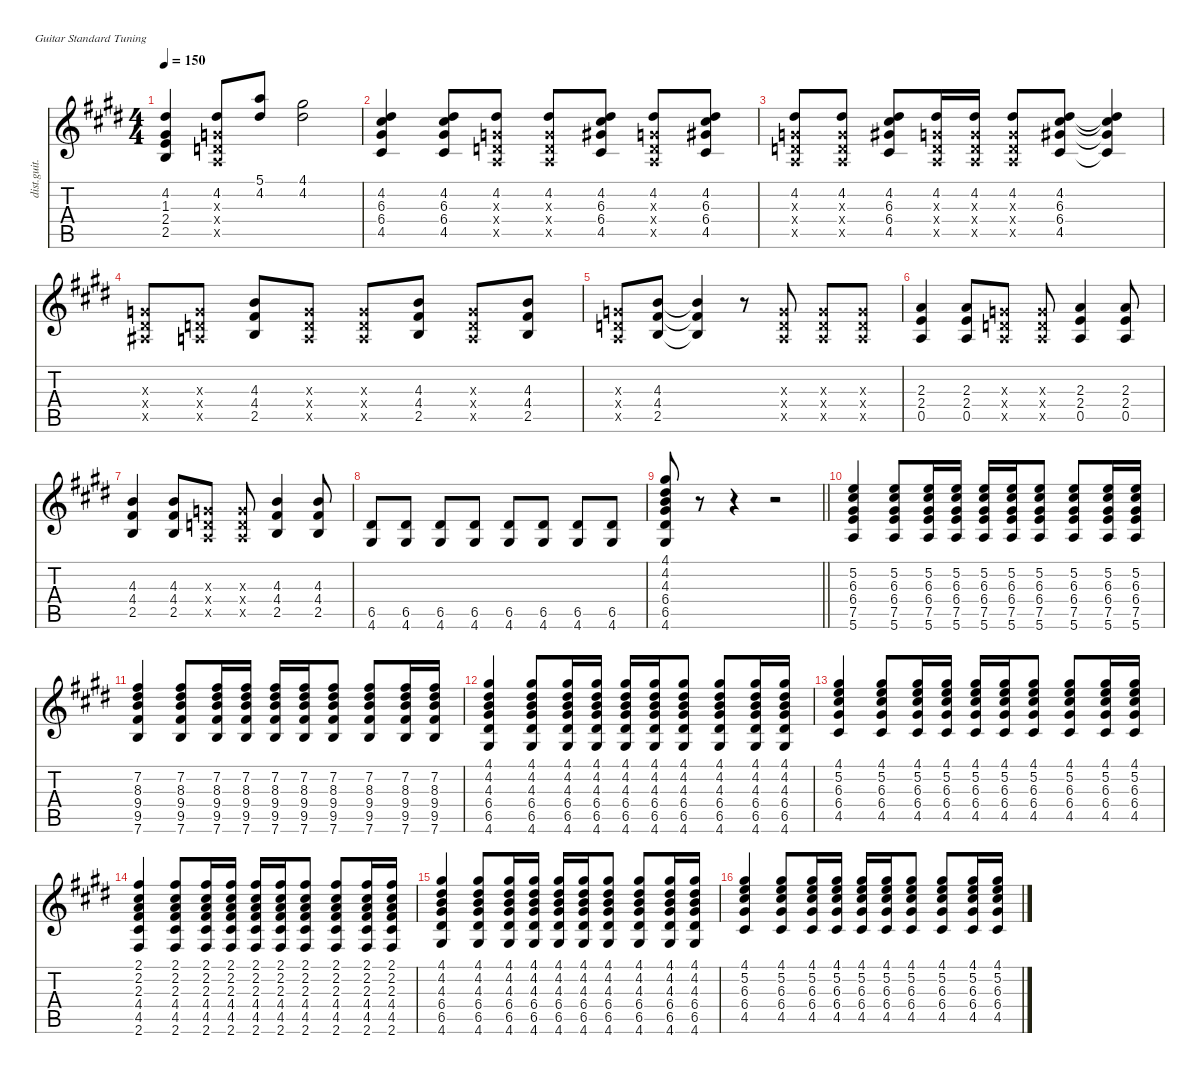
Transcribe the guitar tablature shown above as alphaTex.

\defaultSystemsLayout 4
\hideDynamics
\bracketExtendMode nobrackets
\track ("(Rhythm Guitar)" "dist.guit.") {instrument distortionguitar}
\staff {score tabs}
\tuning (E4 B3 G3 D3 A2 E2)
\ts (4 4)
\tempo 150
\clef g2
\ks c#minor
(1.3{t acc #} 2.4{t acc forcenatural} 2.5{t acc forcenatural} 4.2{acc #}).4{dy f} (0.3{x acc forcenatural} 0.4{x acc forcenatural} 0.5{x acc forcenatural} 4.2{acc #}).8 (5.1{acc forcenatural} 4.2{acc #}).8 (4.1{acc #} 4.2{acc #}).2 |
(6.3{acc #} 6.4{acc #} 4.5{acc #} 4.2{acc #}).4 (6.3{acc #} 6.4{acc #} 4.5{acc #} 4.2{acc #}).8 (0.3{x acc forcenatural} 0.4{x acc forcenatural} 0.5{x acc forcenatural} 4.2{acc #}).8 (0.3{x acc forcenatural} 0.4{x acc forcenatural} 0.5{x acc forcenatural} 4.2{acc #}).8 (6.3{acc #} 6.4{acc #} 4.5{acc #} 4.2{acc #}).8 (0.3{x acc forcenatural} 0.4{x acc forcenatural} 0.5{x acc forcenatural} 4.2{acc #}).8 (6.3{acc #} 6.4{acc #} 4.5{acc #} 4.2{acc #}).8 |
(0.3{x acc forcenatural} 0.4{x acc forcenatural} 0.5{x acc forcenatural} 4.2{acc #}).8 (0.3{x acc forcenatural} 0.4{x acc forcenatural} 0.5{x acc forcenatural} 4.2{acc #}).8 (6.3{acc #} 6.4{acc #} 4.5{acc #} 4.2{acc #}).8 (0.3{x acc forcenatural} 0.4{x acc forcenatural} 0.5{x acc forcenatural} 4.2{acc #}).16 (0.3{x acc forcenatural} 0.4{x acc forcenatural} 0.5{x acc forcenatural} 4.2{acc #}).16 (0.3{x acc forcenatural} 0.4{x acc forcenatural} 0.5{x acc forcenatural} 4.2{acc #}).8 (6.3{acc #} 6.4{acc #} 4.5{acc #} 4.2{acc #}).8 (4.2{t acc #} 6.3{t acc #} 6.4{t acc #} 4.5{t acc #}).4 |
(0.3{x acc forcenatural} 1.4{x acc #} 1.5{x acc #}).8 (0.3{x acc forcenatural} 0.4{x acc forcenatural} 0.5{x acc forcenatural}).8 (4.3{acc forcenatural} 4.4{acc #} 2.5{acc forcenatural}).8 (0.3{x acc forcenatural} 0.4{x acc forcenatural} 0.5{x acc forcenatural}).8 (0.3{x acc forcenatural} 0.4{x acc forcenatural} 0.5{x acc forcenatural}).8 (4.3{acc forcenatural} 4.4{acc #} 2.5{acc forcenatural}).8 (0.3{x acc forcenatural} 0.4{x acc forcenatural} 0.5{x acc forcenatural}).8 (4.3{acc forcenatural} 4.4{acc #} 2.5{acc forcenatural}).8 |
(0.3{x acc forcenatural} 0.4{x acc forcenatural} 0.5{x acc forcenatural}).8 (4.3{acc forcenatural} 4.4{acc #} 2.5{acc forcenatural}).8 (4.3{t acc forcenatural} 4.4{t acc #} 2.5{t acc forcenatural}).4 r.8 (0.3{x acc forcenatural} 0.4{x acc forcenatural} 0.5{x acc forcenatural}).8 (0.3{x acc forcenatural} 0.4{x acc forcenatural} 0.5{x acc forcenatural}).8 (0.3{x acc forcenatural} 0.4{x acc forcenatural} 0.5{x acc forcenatural}).8 |
(2.3{acc forcenatural} 2.4{acc forcenatural} 0.5{acc forcenatural}).4 (2.3{acc forcenatural} 2.4{acc forcenatural} 0.5{acc forcenatural}).8 (0.3{x acc forcenatural} 0.4{x acc forcenatural} 0.5{x acc forcenatural}).8 (0.3{x acc forcenatural} 0.4{x acc forcenatural} 0.5{x acc forcenatural}).8 (2.3{acc forcenatural} 2.4{acc forcenatural} 0.5{acc forcenatural}).4 (2.3{acc forcenatural} 2.4{acc forcenatural} 0.5{acc forcenatural}).8 |
(4.3{acc forcenatural} 4.4{acc #} 2.5{acc forcenatural}).4 (4.3{acc forcenatural} 4.4{acc #} 2.5{acc forcenatural}).8 (0.3{x acc forcenatural} 0.4{x acc forcenatural} 0.5{x acc forcenatural}).8 (0.3{x acc forcenatural} 0.4{x acc forcenatural} 0.5{x acc forcenatural}).8 (4.3{acc forcenatural} 4.4{acc #} 2.5{acc forcenatural}).4 (4.3{acc forcenatural} 4.4{acc #} 2.5{acc forcenatural}).8 |
(6.5{acc #} 4.6{acc #}).8 (6.5{acc #} 4.6{acc #}).8 (6.5{acc #} 4.6{acc #}).8 (6.5{acc #} 4.6{acc #}).8 (6.5{acc #} 4.6{acc #}).8 (6.5{acc #} 4.6{acc #}).8 (6.5{acc #} 4.6{acc #}).8 (6.5{acc #} 4.6{acc #}).8 |
\barLineRight lightlight
(4.1{acc #} 4.2{acc #} 4.3{acc forcenatural} 6.4{acc #} 6.5{acc #} 4.6{acc #}).8{dy ff} r.8 r.4 r.2 |
(5.2{acc forcenatural} 6.3{acc #} 6.4{acc #} 7.5{acc forcenatural} 5.6{acc forcenatural}).4{dy f} (5.2{acc forcenatural} 6.3{acc #} 6.4{acc #} 7.5{acc forcenatural} 5.6{acc forcenatural}).8 (5.2{acc forcenatural} 6.3{acc #} 6.4{acc #} 7.5{acc forcenatural} 5.6{acc forcenatural}).16 (5.2{acc forcenatural} 6.3{acc #} 6.4{acc #} 7.5{acc forcenatural} 5.6{acc forcenatural}).16 (5.2{acc forcenatural} 6.3{acc #} 6.4{acc #} 7.5{acc forcenatural} 5.6{acc forcenatural}).16 (5.2{acc forcenatural} 6.3{acc #} 6.4{acc #} 7.5{acc forcenatural} 5.6{acc forcenatural}).16 (5.2{acc forcenatural} 6.3{acc #} 6.4{acc #} 7.5{acc forcenatural} 5.6{acc forcenatural}).8 (5.2{acc forcenatural} 6.3{acc #} 6.4{acc #} 7.5{acc forcenatural} 5.6{acc forcenatural}).8 (5.2{acc forcenatural} 6.3{acc #} 6.4{acc #} 7.5{acc forcenatural} 5.6{acc forcenatural}).16 (5.2{acc forcenatural} 6.3{acc #} 6.4{acc #} 7.5{acc forcenatural} 5.6{acc forcenatural}).16 |
(7.2{acc #} 8.3{acc #} 9.4{acc forcenatural} 9.5{acc #} 7.6{acc forcenatural}).4 (7.2{acc #} 8.3{acc #} 9.4{acc forcenatural} 9.5{acc #} 7.6{acc forcenatural}).8 (7.2{acc #} 8.3{acc #} 9.4{acc forcenatural} 9.5{acc #} 7.6{acc forcenatural}).16 (7.2{acc #} 8.3{acc #} 9.4{acc forcenatural} 9.5{acc #} 7.6{acc forcenatural}).16 (7.2{acc #} 8.3{acc #} 9.4{acc forcenatural} 9.5{acc #} 7.6{acc forcenatural}).16 (7.2{acc #} 8.3{acc #} 9.4{acc forcenatural} 9.5{acc #} 7.6{acc forcenatural}).16 (7.2{acc #} 8.3{acc #} 9.4{acc forcenatural} 9.5{acc #} 7.6{acc forcenatural}).8 (7.2{acc #} 8.3{acc #} 9.4{acc forcenatural} 9.5{acc #} 7.6{acc forcenatural}).8 (7.2{acc #} 8.3{acc #} 9.4{acc forcenatural} 9.5{acc #} 7.6{acc forcenatural}).16 (7.2{acc #} 8.3{acc #} 9.4{acc forcenatural} 9.5{acc #} 7.6{acc forcenatural}).16 |
(4.1{acc #} 4.2{acc #} 4.3{acc forcenatural} 6.4{acc #} 6.5{acc #} 4.6{acc #}).4 (4.1{acc #} 4.2{acc #} 4.3{acc forcenatural} 6.4{acc #} 6.5{acc #} 4.6{acc #}).8 (4.1{acc #} 4.2{acc #} 4.3{acc forcenatural} 6.4{acc #} 6.5{acc #} 4.6{acc #}).16 (4.1{acc #} 4.2{acc #} 4.3{acc forcenatural} 6.4{acc #} 6.5{acc #} 4.6{acc #}).16 (4.1{acc #} 4.2{acc #} 4.3{acc forcenatural} 6.4{acc #} 6.5{acc #} 4.6{acc #}).16 (4.1{acc #} 4.2{acc #} 4.3{acc forcenatural} 6.4{acc #} 6.5{acc #} 4.6{acc #}).16 (4.1{acc #} 4.2{acc #} 4.3{acc forcenatural} 6.4{acc #} 6.5{acc #} 4.6{acc #}).8 (4.1{acc #} 4.2{acc #} 4.3{acc forcenatural} 6.4{acc #} 6.5{acc #} 4.6{acc #}).8 (4.1{acc #} 4.2{acc #} 4.3{acc forcenatural} 6.4{acc #} 6.5{acc #} 4.6{acc #}).16 (4.1{acc #} 4.2{acc #} 4.3{acc forcenatural} 6.4{acc #} 6.5{acc #} 4.6{acc #}).16 |
(4.1{acc #} 5.2{acc forcenatural} 6.3{acc #} 6.4{acc #} 4.5{acc #}).4 (4.1{acc #} 5.2{acc forcenatural} 6.3{acc #} 6.4{acc #} 4.5{acc #}).8 (4.1{acc #} 5.2{acc forcenatural} 6.3{acc #} 6.4{acc #} 4.5{acc #}).16 (4.1{acc #} 5.2{acc forcenatural} 6.3{acc #} 6.4{acc #} 4.5{acc #}).16 (4.1{acc #} 5.2{acc forcenatural} 6.3{acc #} 6.4{acc #} 4.5{acc #}).16 (4.1{acc #} 5.2{acc forcenatural} 6.3{acc #} 6.4{acc #} 4.5{acc #}).16 (4.1{acc #} 5.2{acc forcenatural} 6.3{acc #} 6.4{acc #} 4.5{acc #}).8 (4.1{acc #} 5.2{acc forcenatural} 6.3{acc #} 6.4{acc #} 4.5{acc #}).8 (4.1{acc #} 5.2{acc forcenatural} 6.3{acc #} 6.4{acc #} 4.5{acc #}).16 (4.1{acc #} 5.2{acc forcenatural} 6.3{acc #} 6.4{acc #} 4.5{acc #}).16 |
(2.1{acc #} 2.2{acc #} 2.3{acc forcenatural} 4.4{acc #} 4.5{acc #} 2.6{acc #}).4 (2.1{acc #} 2.2{acc #} 2.3{acc forcenatural} 4.4{acc #} 4.5{acc #} 2.6{acc #}).8 (2.1{acc #} 2.2{acc #} 2.3{acc forcenatural} 4.4{acc #} 4.5{acc #} 2.6{acc #}).16 (2.1{acc #} 2.2{acc #} 2.3{acc forcenatural} 4.4{acc #} 4.5{acc #} 2.6{acc #}).16 (2.1{acc #} 2.2{acc #} 2.3{acc forcenatural} 4.4{acc #} 4.5{acc #} 2.6{acc #}).16 (2.1{acc #} 2.2{acc #} 2.3{acc forcenatural} 4.4{acc #} 4.5{acc #} 2.6{acc #}).16 (2.1{acc #} 2.2{acc #} 2.3{acc forcenatural} 4.4{acc #} 4.5{acc #} 2.6{acc #}).8 (2.1{acc #} 2.2{acc #} 2.3{acc forcenatural} 4.4{acc #} 4.5{acc #} 2.6{acc #}).8 (2.1{acc #} 2.2{acc #} 2.3{acc forcenatural} 4.4{acc #} 4.5{acc #} 2.6{acc #}).16 (2.1{acc #} 2.2{acc #} 2.3{acc forcenatural} 4.4{acc #} 4.5{acc #} 2.6{acc #}).16 |
(4.1{acc #} 4.2{acc #} 4.3{acc forcenatural} 6.4{acc #} 6.5{acc #} 4.6{acc #}).4 (4.1{acc #} 4.2{acc #} 4.3{acc forcenatural} 6.4{acc #} 6.5{acc #} 4.6{acc #}).8 (4.1{acc #} 4.2{acc #} 4.3{acc forcenatural} 6.4{acc #} 6.5{acc #} 4.6{acc #}).16 (4.1{acc #} 4.2{acc #} 4.3{acc forcenatural} 6.4{acc #} 6.5{acc #} 4.6{acc #}).16 (4.1{acc #} 4.2{acc #} 4.3{acc forcenatural} 6.4{acc #} 6.5{acc #} 4.6{acc #}).16 (4.1{acc #} 4.2{acc #} 4.3{acc forcenatural} 6.4{acc #} 6.5{acc #} 4.6{acc #}).16 (4.1{acc #} 4.2{acc #} 4.3{acc forcenatural} 6.4{acc #} 6.5{acc #} 4.6{acc #}).8 (4.1{acc #} 4.2{acc #} 4.3{acc forcenatural} 6.4{acc #} 6.5{acc #} 4.6{acc #}).8 (4.1{acc #} 4.2{acc #} 4.3{acc forcenatural} 6.4{acc #} 6.5{acc #} 4.6{acc #}).16 (4.1{acc #} 4.2{acc #} 4.3{acc forcenatural} 6.4{acc #} 6.5{acc #} 4.6{acc #}).16 |
(4.1{acc #} 5.2{acc forcenatural} 6.3{acc #} 6.4{acc #} 4.5{acc #}).4 (4.1{acc #} 5.2{acc forcenatural} 6.3{acc #} 6.4{acc #} 4.5{acc #}).8 (4.1{acc #} 5.2{acc forcenatural} 6.3{acc #} 6.4{acc #} 4.5{acc #}).16 (4.1{acc #} 5.2{acc forcenatural} 6.3{acc #} 6.4{acc #} 4.5{acc #}).16 (4.1{acc #} 5.2{acc forcenatural} 6.3{acc #} 6.4{acc #} 4.5{acc #}).16 (4.1{acc #} 5.2{acc forcenatural} 6.3{acc #} 6.4{acc #} 4.5{acc #}).16 (4.1{acc #} 5.2{acc forcenatural} 6.3{acc #} 6.4{acc #} 4.5{acc #}).8 (4.1{acc #} 5.2{acc forcenatural} 6.3{acc #} 6.4{acc #} 4.5{acc #}).8 (4.1{acc #} 5.2{acc forcenatural} 6.3{acc #} 6.4{acc #} 4.5{acc #}).16 (4.1{acc #} 5.2{acc forcenatural} 6.3{acc #} 6.4{acc #} 4.5{acc #}).16
